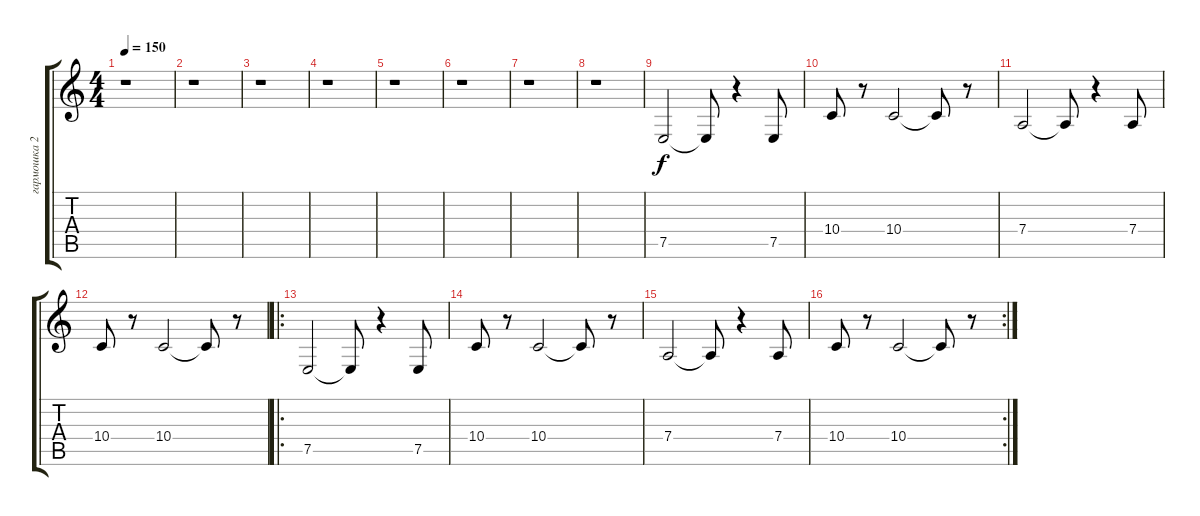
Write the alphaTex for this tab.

\track ("гармошка 2" "гармошка 2") {instrument harmonica}
\staff {score tabs}
\tuning (E4 B3 G3 D3 A2 E2) {hide}
\ts (4 4)
\tempo 150
\clef g2
\ks c
r.1{dy f instrument harmonica} |
r.1 |
r.1 |
r.1 |
r.1 |
r.1 |
r.1 |
r.1 |
7.5.2 7.5{t}.8 r.4 7.5.8 |
10.4.8 r.8 10.4.2 10.4{t}.8 r.8 |
7.4.2 7.4{t}.8 r.4 7.4.8 |
10.4.8 r.8 10.4.2 10.4{t}.8 r.8 |
\ro
7.5.2 7.5{t}.8 r.4 7.5.8 |
10.4.8 r.8 10.4.2 10.4{t}.8 r.8 |
7.4.2 7.4{t}.8 r.4 7.4.8 |
\rc 2
10.4.8 r.8 10.4.2 10.4{t}.8 r.8
